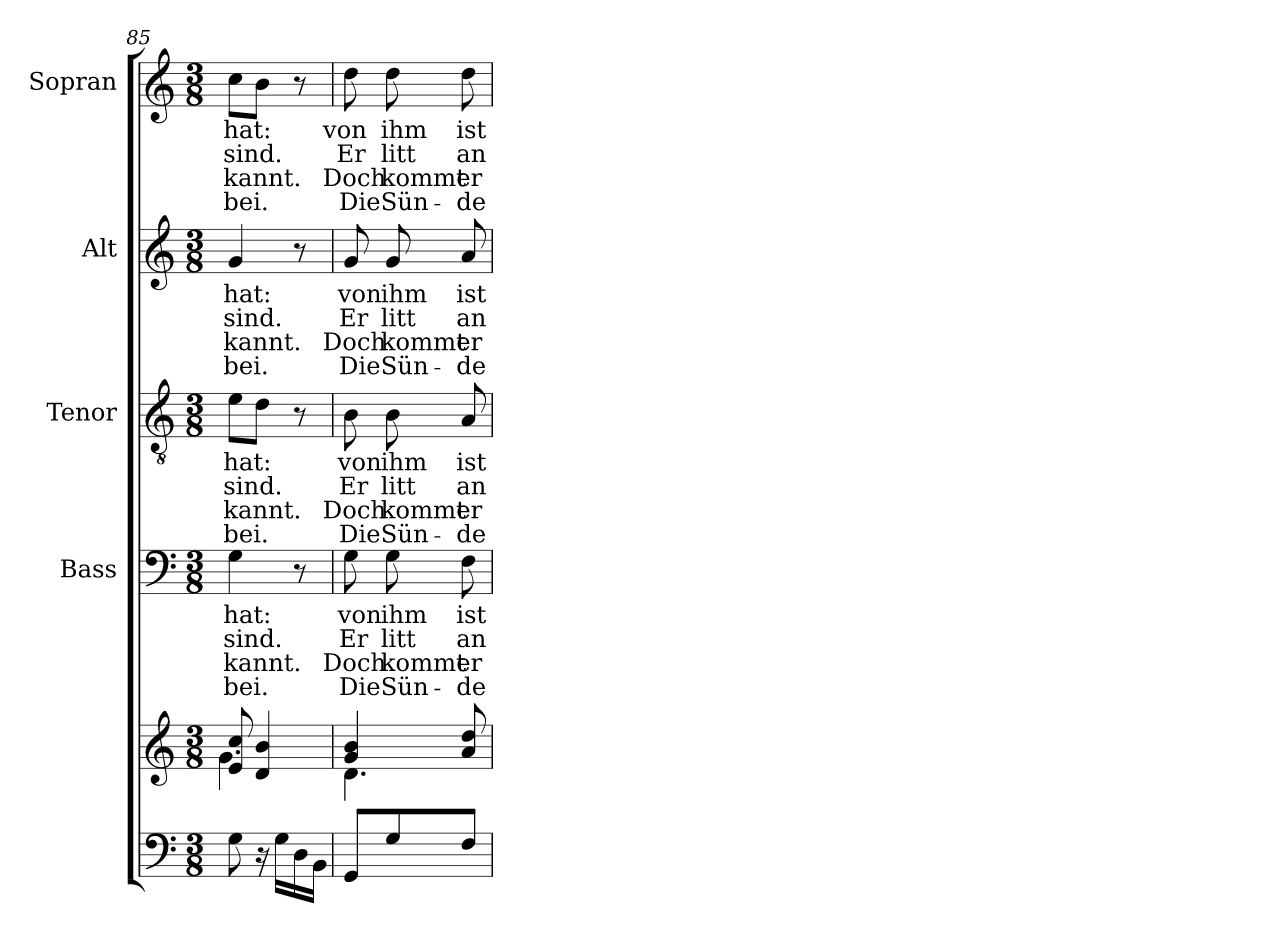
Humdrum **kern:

**kern	**kern	**kern	**text	**text	**text	**text	**kern	**text	**text	**text	**text	**kern	**text	**text	**text	**text	**kern	**text	**text	**text	**text
*part5	*part5	*part4	*part4	*part4	*part4	*part4	*part3	*part3	*part3	*part3	*part3	*part2	*part2	*part2	*part2	*part2	*part1	*part1	*part1	*part1	*part1
*staff6	*staff5	*staff4	*staff4	*staff4	*staff4	*staff4	*staff3	*staff3	*staff3	*staff3	*staff3	*staff2	*staff2	*staff2	*staff2	*staff2	*staff1	*staff1	*staff1	*staff1	*staff1
*	*	*I"Bass	*	*	*	*	*I"Tenor	*	*	*	*	*I"Alt	*	*	*	*	*I"Sopran	*	*	*	*
*	*	*I'B.	*	*	*	*	*I'T.	*	*	*	*	*I'A.	*	*	*	*	*I'S.	*	*	*	*
*clefF4	*clefG2	*clefF4	*	*	*	*	*clefGv2	*	*	*	*	*clefG2	*	*	*	*	*clefG2	*	*	*	*
*k[]	*k[]	*k[]	*	*	*	*	*k[]	*	*	*	*	*k[]	*	*	*	*	*k[]	*	*	*	*
*C:	*C:	*C:	*	*	*	*	*C:	*	*	*	*	*C:	*	*	*	*	*C:	*	*	*	*
*M3/8	*M3/8	*M3/8	*	*	*	*	*M3/8	*	*	*	*	*M3/8	*	*	*	*	*M3/8	*	*	*	*
=85	=85	=85	=85	=85	=85	=85	=85	=85	=85	=85	=85	=85	=85	=85	=85	=85	=85	=85	=85	=85	=85
*	*^	*	*	*	*	*	*	*	*	*	*	*	*	*	*	*	*	*	*	*	*
!	!	!	!	!LO:LY:b	!LO:LY:b	!LO:LY:b	!LO:LY:b	!	!LO:LY:b	!LO:LY:b	!LO:LY:b	!LO:LY:b	!	!LO:LY:b	!LO:LY:b	!LO:LY:b	!LO:LY:b	!	!LO:LY:b	!LO:LY:b	!LO:LY:b	!LO:LY:b
8G\	8e/ 8cc/	4.g\	4G\	hat:	sind.	-kannt.	bei.	8e\L	hat:	sind.	-kannt.	bei.	4g/	hat:	sind.	-kannt.	bei.	8cc\L	hat:	sind.	-kannt.	bei.
16r	4d/ 4b/	.	.	.	.	.	.	8d\J	.	.	.	.	.	.	.	.	.	8b\J	.	.	.	.
16G\LL	.	.	.	.	.	.	.	.	.	.	.	.	.	.	.	.	.	.	.	.	.	.
16D\	.	.	8r	.	.	.	.	8r	.	.	.	.	8r	.	.	.	.	8r	.	.	.	.
16BB\JJ	.	.	.	.	.	.	.	.	.	.	.	.	.	.	.	.	.	.	.	.	.	.
=86	=86	=86	=86	=86	=86	=86	=86	=86	=86	=86	=86	=86	=86	=86	=86	=86	=86	=86	=86	=86	=86	=86
!	!	!	!	!LO:LY:b	!LO:LY:b	!LO:LY:b	!LO:LY:b	!	!LO:LY:b	!LO:LY:b	!LO:LY:b	!LO:LY:b	!	!LO:LY:b	!LO:LY:b	!LO:LY:b	!LO:LY:b	!	!LO:LY:b	!LO:LY:b	!LO:LY:b	!LO:LY:b
8GG/L	4g/ 4b/	4.d\	8G\	von	Er	Doch	Die	8B\	von	Er	Doch	Die	8g/	von	Er	Doch	Die	8dd\	von	Er	Doch	Die
!	!	!	!	!LO:LY:b	!LO:LY:b	!LO:LY:b	!LO:LY:b	!	!LO:LY:b	!LO:LY:b	!LO:LY:b	!LO:LY:b	!	!LO:LY:b	!LO:LY:b	!LO:LY:b	!LO:LY:b	!	!LO:LY:b	!LO:LY:b	!LO:LY:b	!LO:LY:b
8G/	.	.	8G\	ihm	litt	kommt	Sün-	8B\	ihm	litt	kommt	Sün-	8g/	ihm	litt	kommt	Sün-	8dd\	ihm	litt	kommt	Sün-
!	!	!	!	!LO:LY:b	!LO:LY:b	!LO:LY:b	!LO:LY:b	!	!LO:LY:b	!LO:LY:b	!LO:LY:b	!LO:LY:b	!	!LO:LY:b	!LO:LY:b	!LO:LY:b	!LO:LY:b	!	!LO:LY:b	!LO:LY:b	!LO:LY:b	!LO:LY:b
8F/J	8a/ 8dd/	.	8F\	ist	an	er	-de	8A/	ist	an	er	-de	8a/	ist	an	er	-de	8dd\	ist	an	er	-de
*	*v	*v	*	*	*	*	*	*	*	*	*	*	*	*	*	*	*	*	*	*	*	*
=	=	=	=	=	=	=	=	=	=	=	=	=	=	=	=	=	=	=	=	=	=
*-	*-	*-	*-	*-	*-	*-	*-	*-	*-	*-	*-	*-	*-	*-	*-	*-	*-	*-	*-	*-	*-
